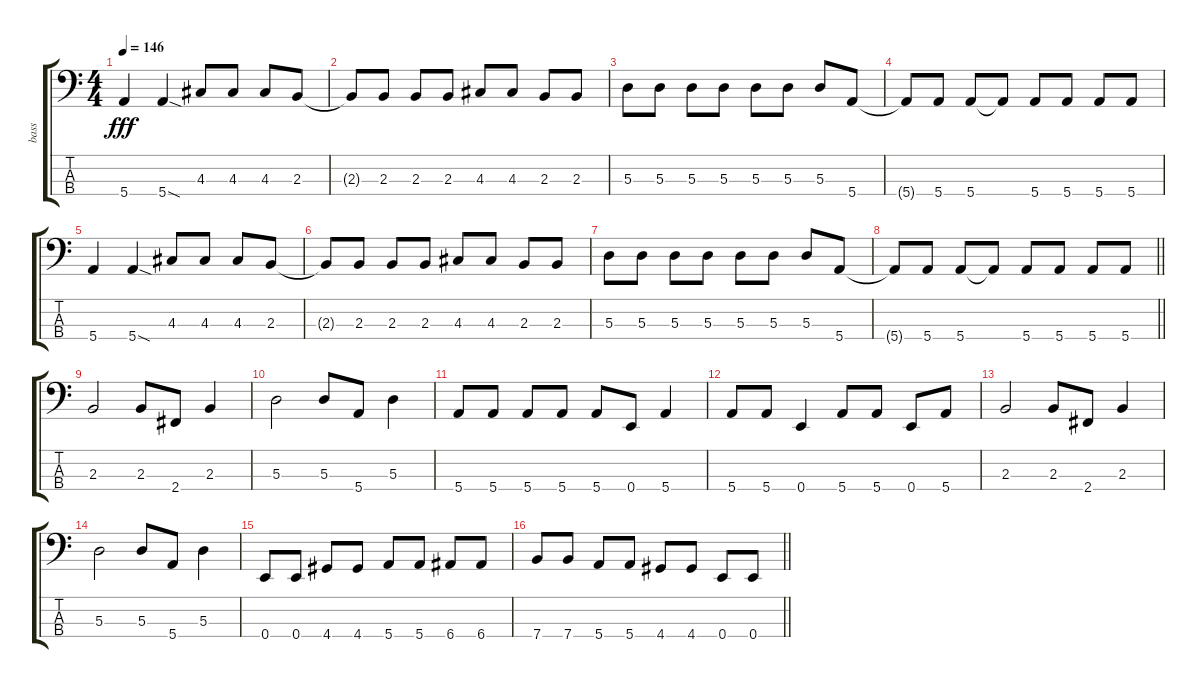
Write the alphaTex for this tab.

\track ("bass" "bass") {instrument electricbasspick}
\staff {score tabs}
\tuning (G2 D2 A1 E1) {hide}
\ts (4 4)
\tempo 146
\clef f4
\ks c
5.4.4{dy fff} 5.4{sod}.4 4.3.8 4.3.8 4.3.8 2.3.8 |
2.3{t}.8 2.3.8 2.3.8 2.3.8 4.3.8 4.3.8 2.3.8 2.3.8 |
5.3.8 5.3.8 5.3.8 5.3.8 5.3.8 5.3.8 5.3.8 5.4.8 |
5.4{t}.8 5.4.8 5.4.8 5.4{t}.8 5.4.8 5.4.8 5.4.8 5.4.8 |
5.4.4 5.4{sod}.4 4.3.8 4.3.8 4.3.8 2.3.8 |
2.3{t}.8 2.3.8 2.3.8 2.3.8 4.3.8 4.3.8 2.3.8 2.3.8 |
5.3.8 5.3.8 5.3.8 5.3.8 5.3.8 5.3.8 5.3.8 5.4.8 |
\barLineRight lightlight
5.4{t}.8 5.4.8 5.4.8 5.4{t}.8 5.4.8 5.4.8 5.4.8 5.4.8 |
2.3.2 2.3.8 2.4.8 2.3.4 |
5.3.2 5.3.8 5.4.8 5.3.4 |
5.4.8 5.4.8 5.4.8 5.4.8 5.4.8 0.4.8 5.4.4 |
5.4.8 5.4.8 0.4.4 5.4.8 5.4.8 0.4.8 5.4.8 |
2.3.2 2.3.8 2.4.8 2.3.4 |
5.3.2 5.3.8 5.4.8 5.3.4 |
0.4.8 0.4.8 4.4.8 4.4.8 5.4.8 5.4.8 6.4.8 6.4.8 |
\barLineRight lightlight
7.4.8 7.4.8 5.4.8 5.4.8 4.4.8 4.4.8 0.4.8 0.4.8
